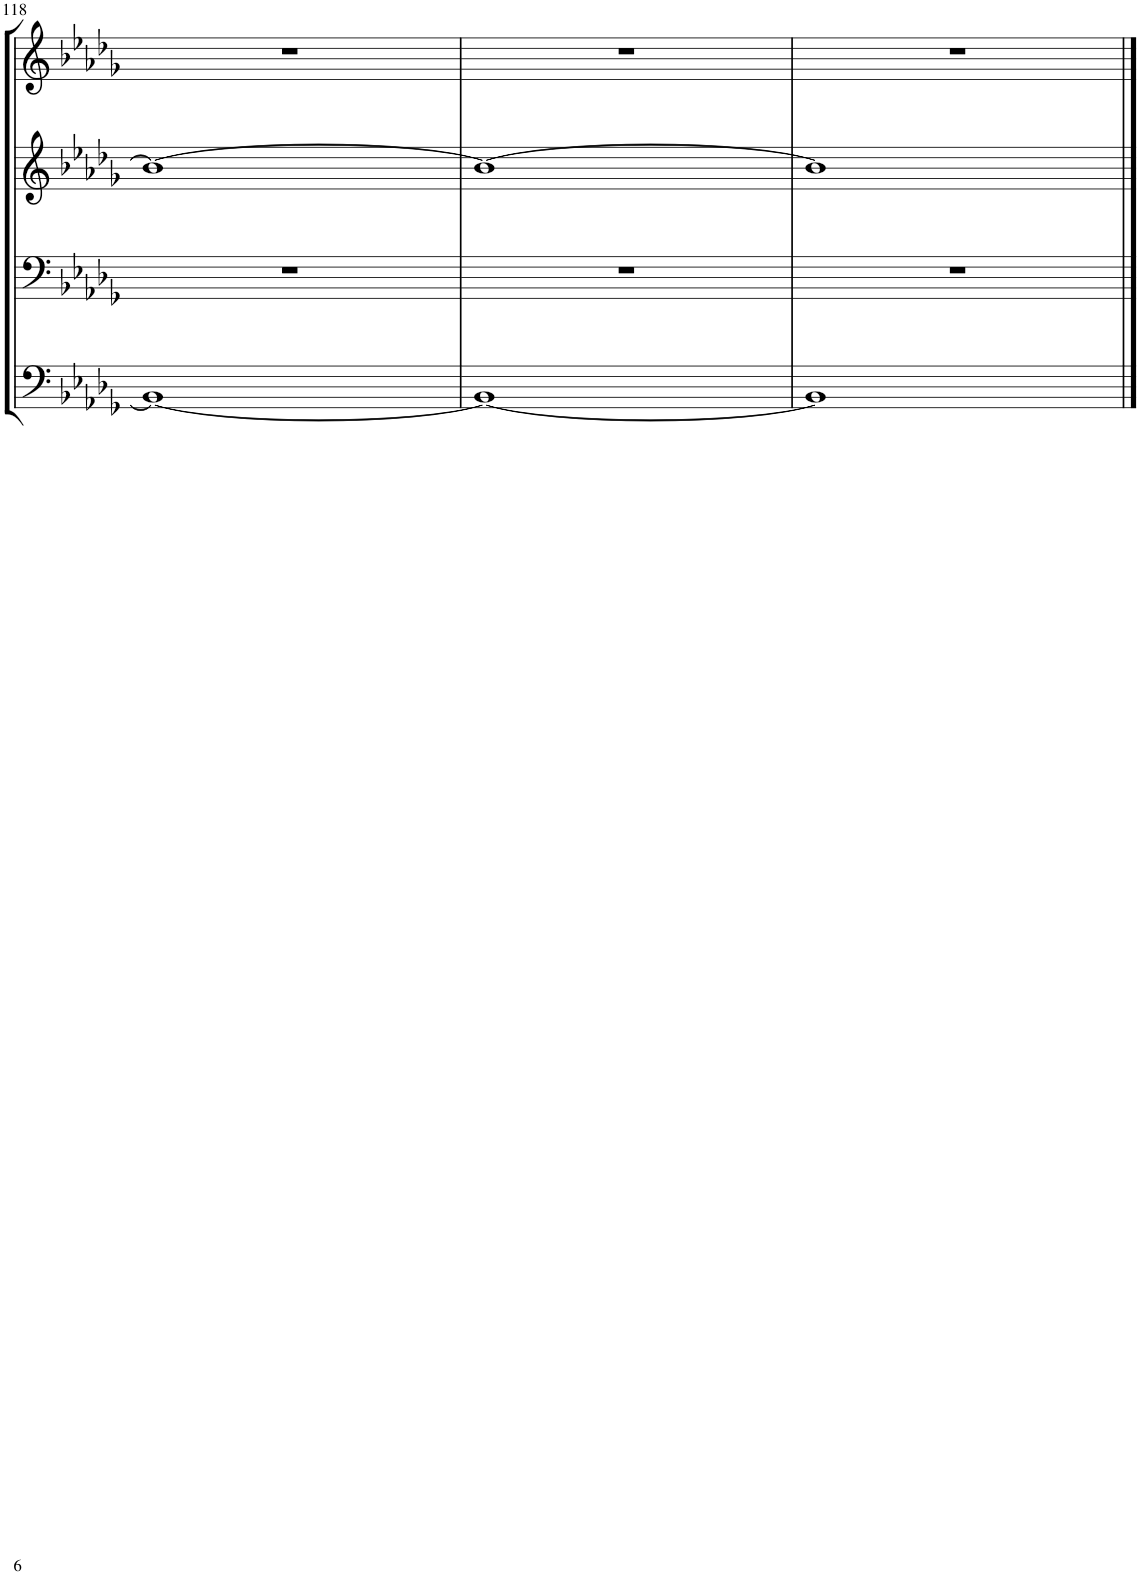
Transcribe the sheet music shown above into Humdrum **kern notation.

**kern	**kern	**kern	**kern
*part4	*part3	*part2	*part1
*staff4	*staff3	*staff2	*staff1
*I"Tuba	*I"Trombone	*I"Bb Trumpet 2	*I"Bb Trumpet 1
*I'Tba	*I'Trb	*I'Tpt	*I'Tpt
!!LO:PB:g=z
*clefF4	*clefF4	*clefG2	*clefG2
*	*	*ITrd1c2	*ITrd1c2
*k[b-e-a-d-g-]	*k[b-e-a-d-g-]	*k[b-e-a-d-g-]	*k[b-e-a-d-g-]
*M4/4	*M4/4	*M4/4	*M4/4
=118	=118	=118	=118
1BB-_	1r	1b-_	1r
=119	=119	=119	=119
1BB-_	1r	1b-_	1r
=120	=120	=120	=120
1BB-]	1r	1b-]	1r
==	==	==	==
*-	*-	*-	*-
